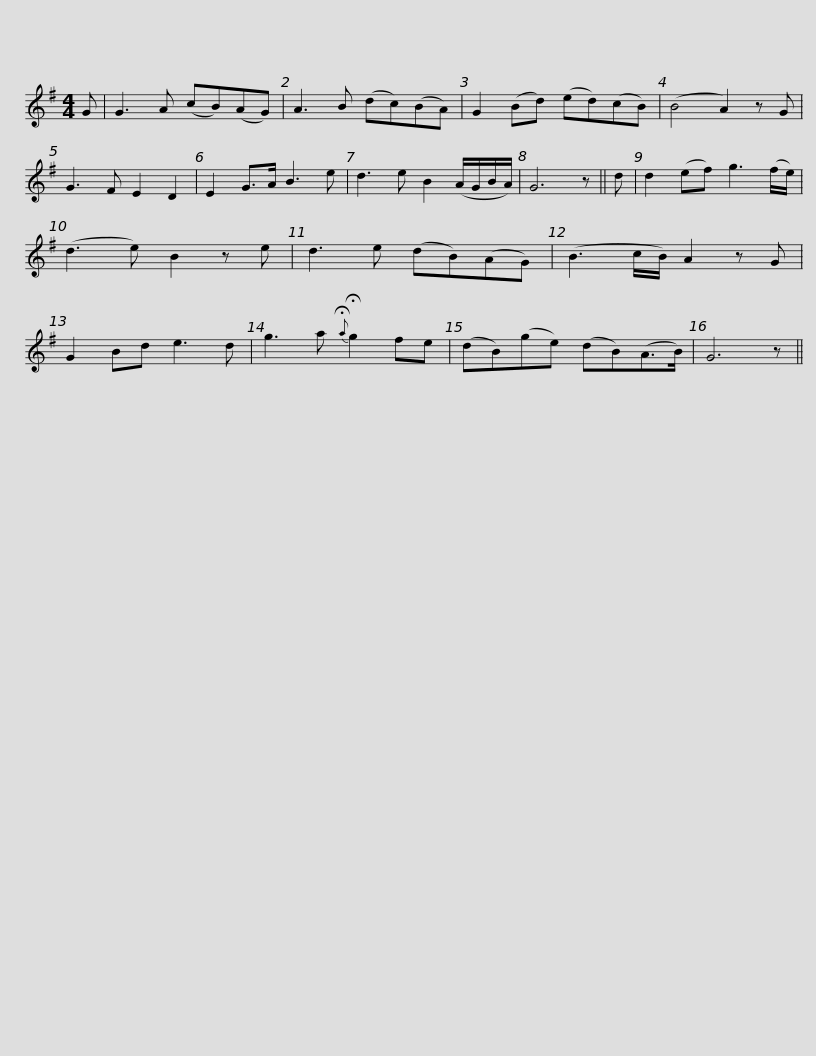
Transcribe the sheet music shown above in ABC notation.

X:1
L:1/8
M:4/4
I:linebreak $
K:G
V:1 treble
V:1
 G | G3 A (cB)(AG) | A3 B (dc)(BA) | G2 (Bd) (ed)(cB) | (B4 A2) z G | %5
 G3 F E2 D2 | E2 G>A B3 e |$ d3 e B2 (A/G/B/A/) | G6 z || d | %10
 d2 (ef) g3 (f/e/) | (d3 e) B2 z e | d3 e (dB)(AG) | (B3 c/B/) A2 z G | G2 Bd e3 d |$ %15
 g3 a{!fermata!a} !fermata!g2 fe | (dB)(ge) (dB)(A>B) | G6 z || %18
